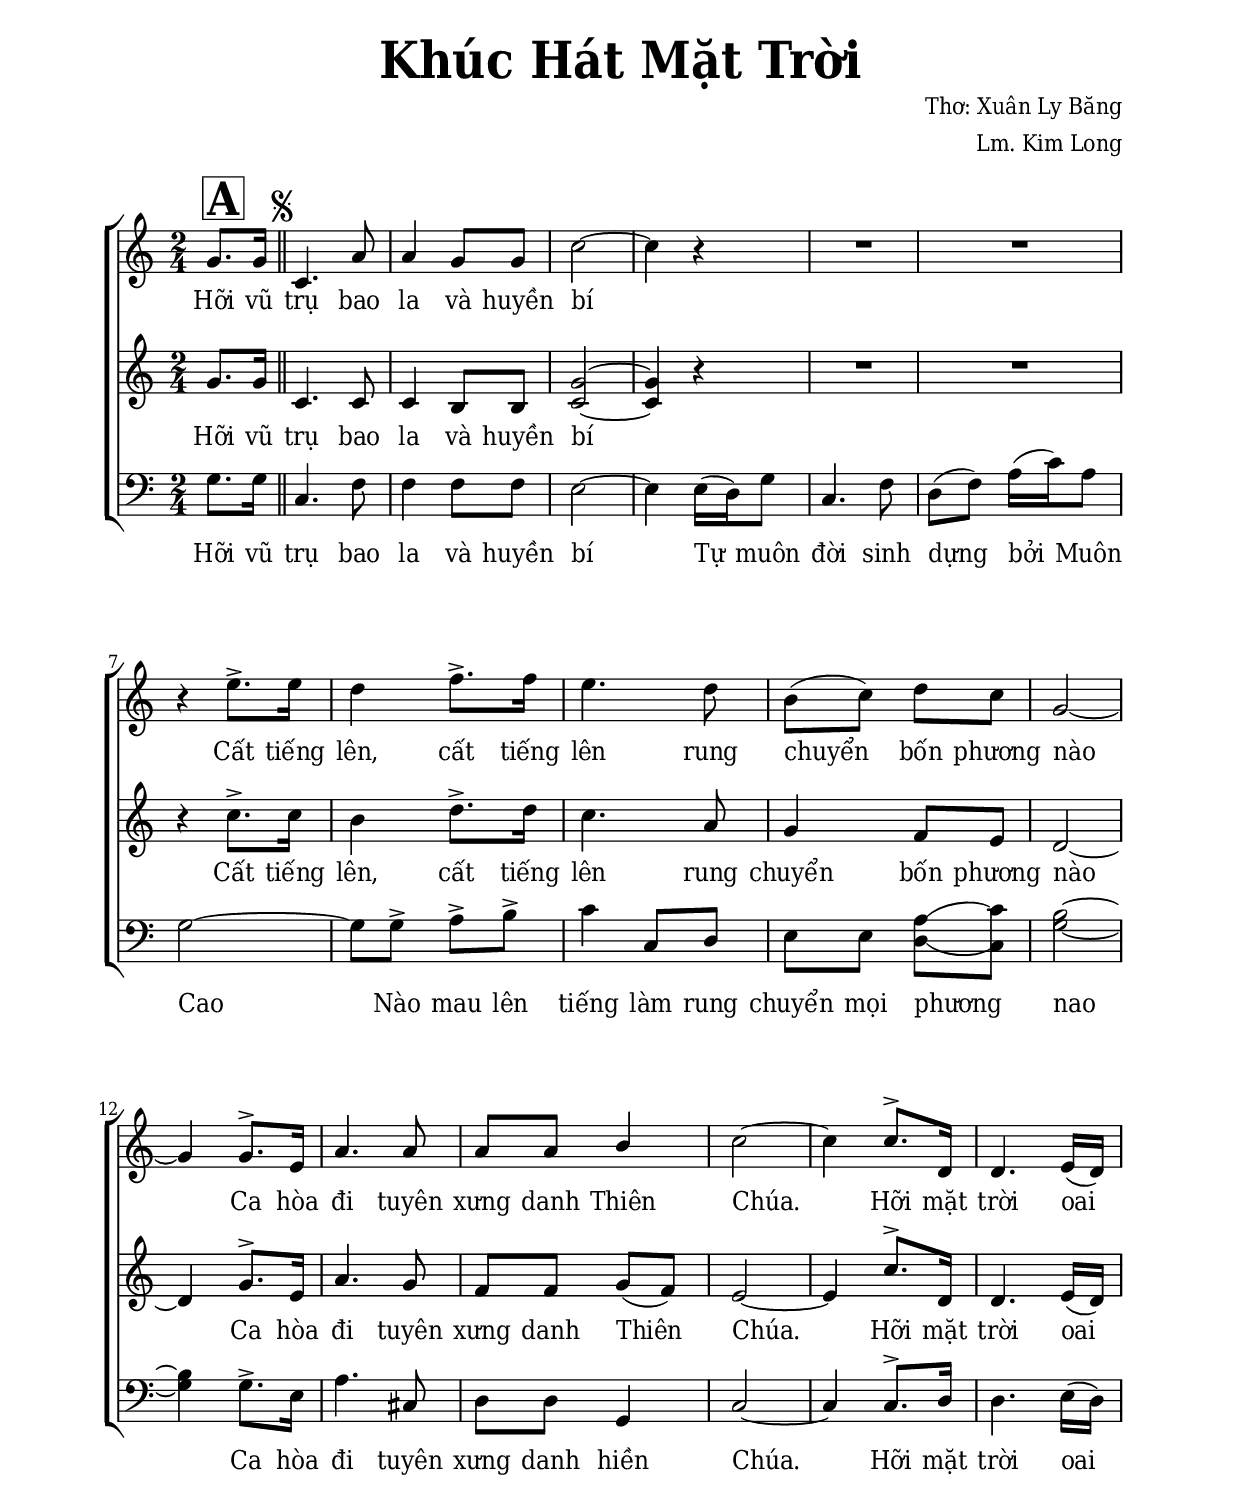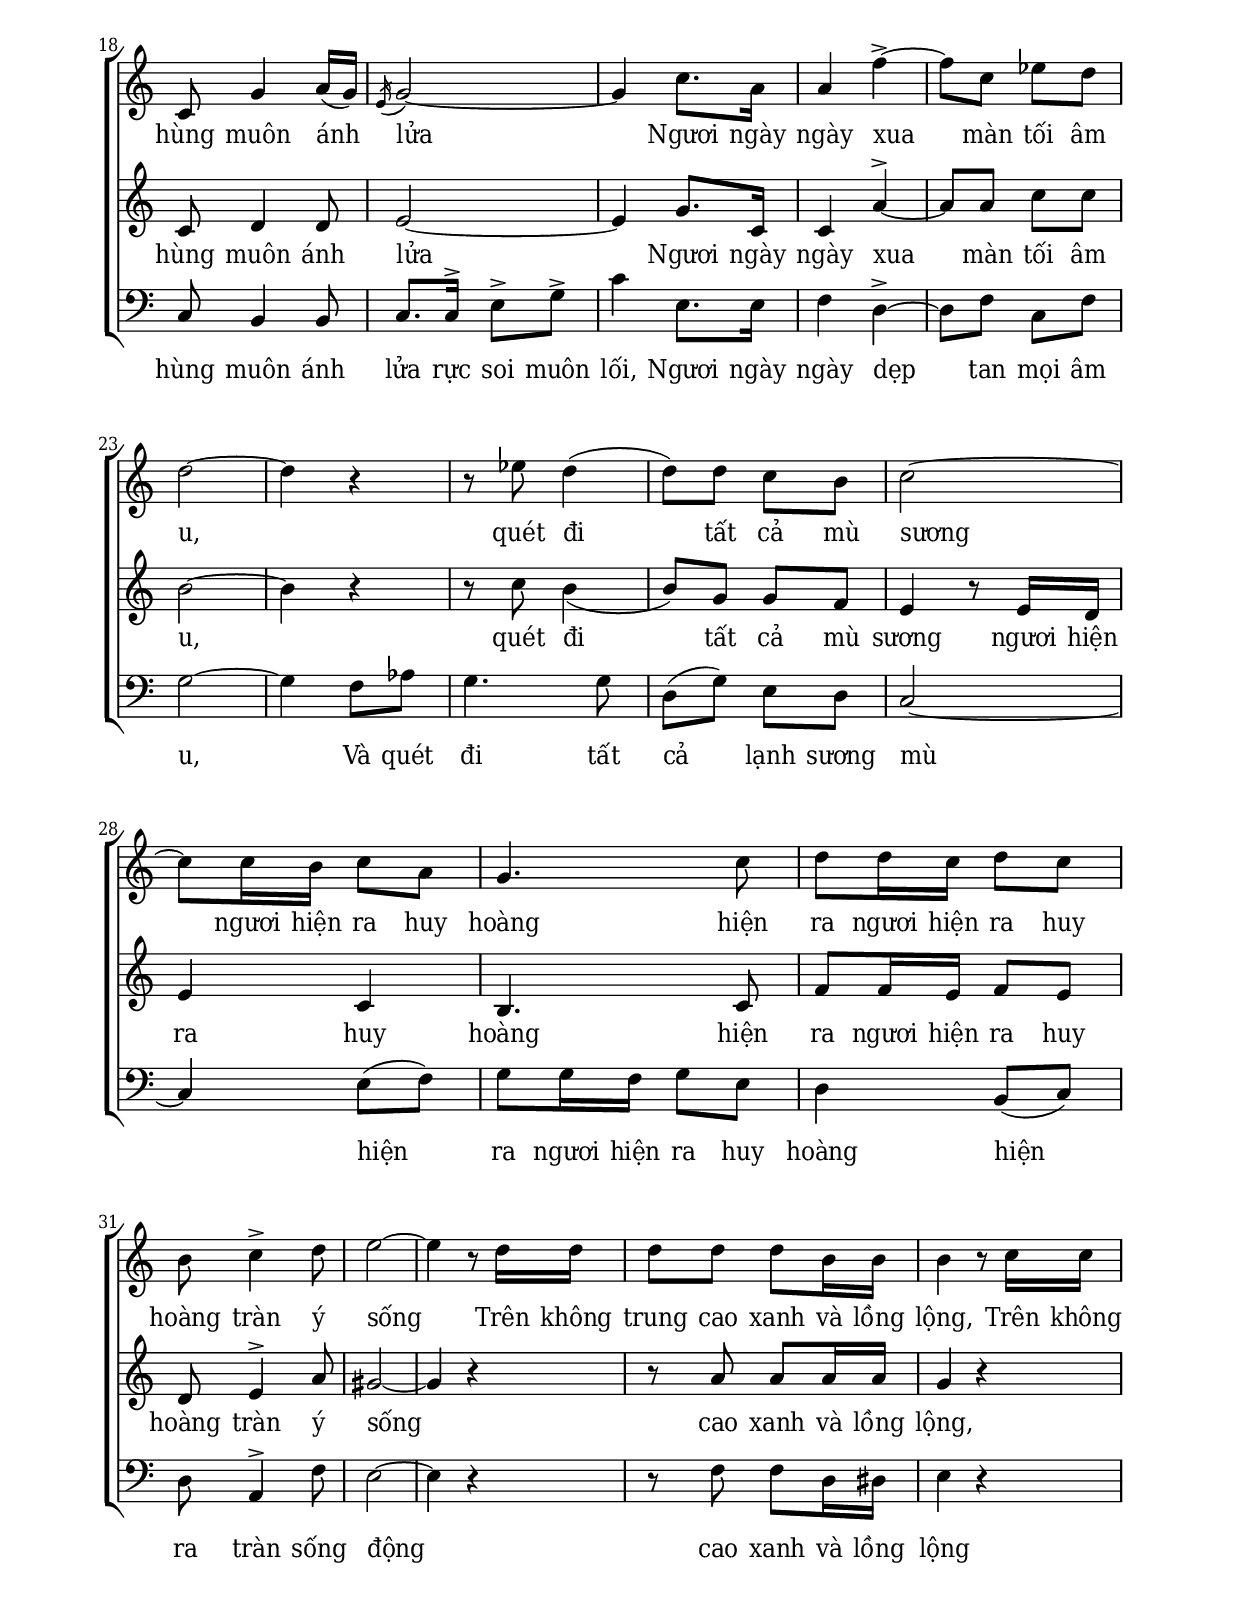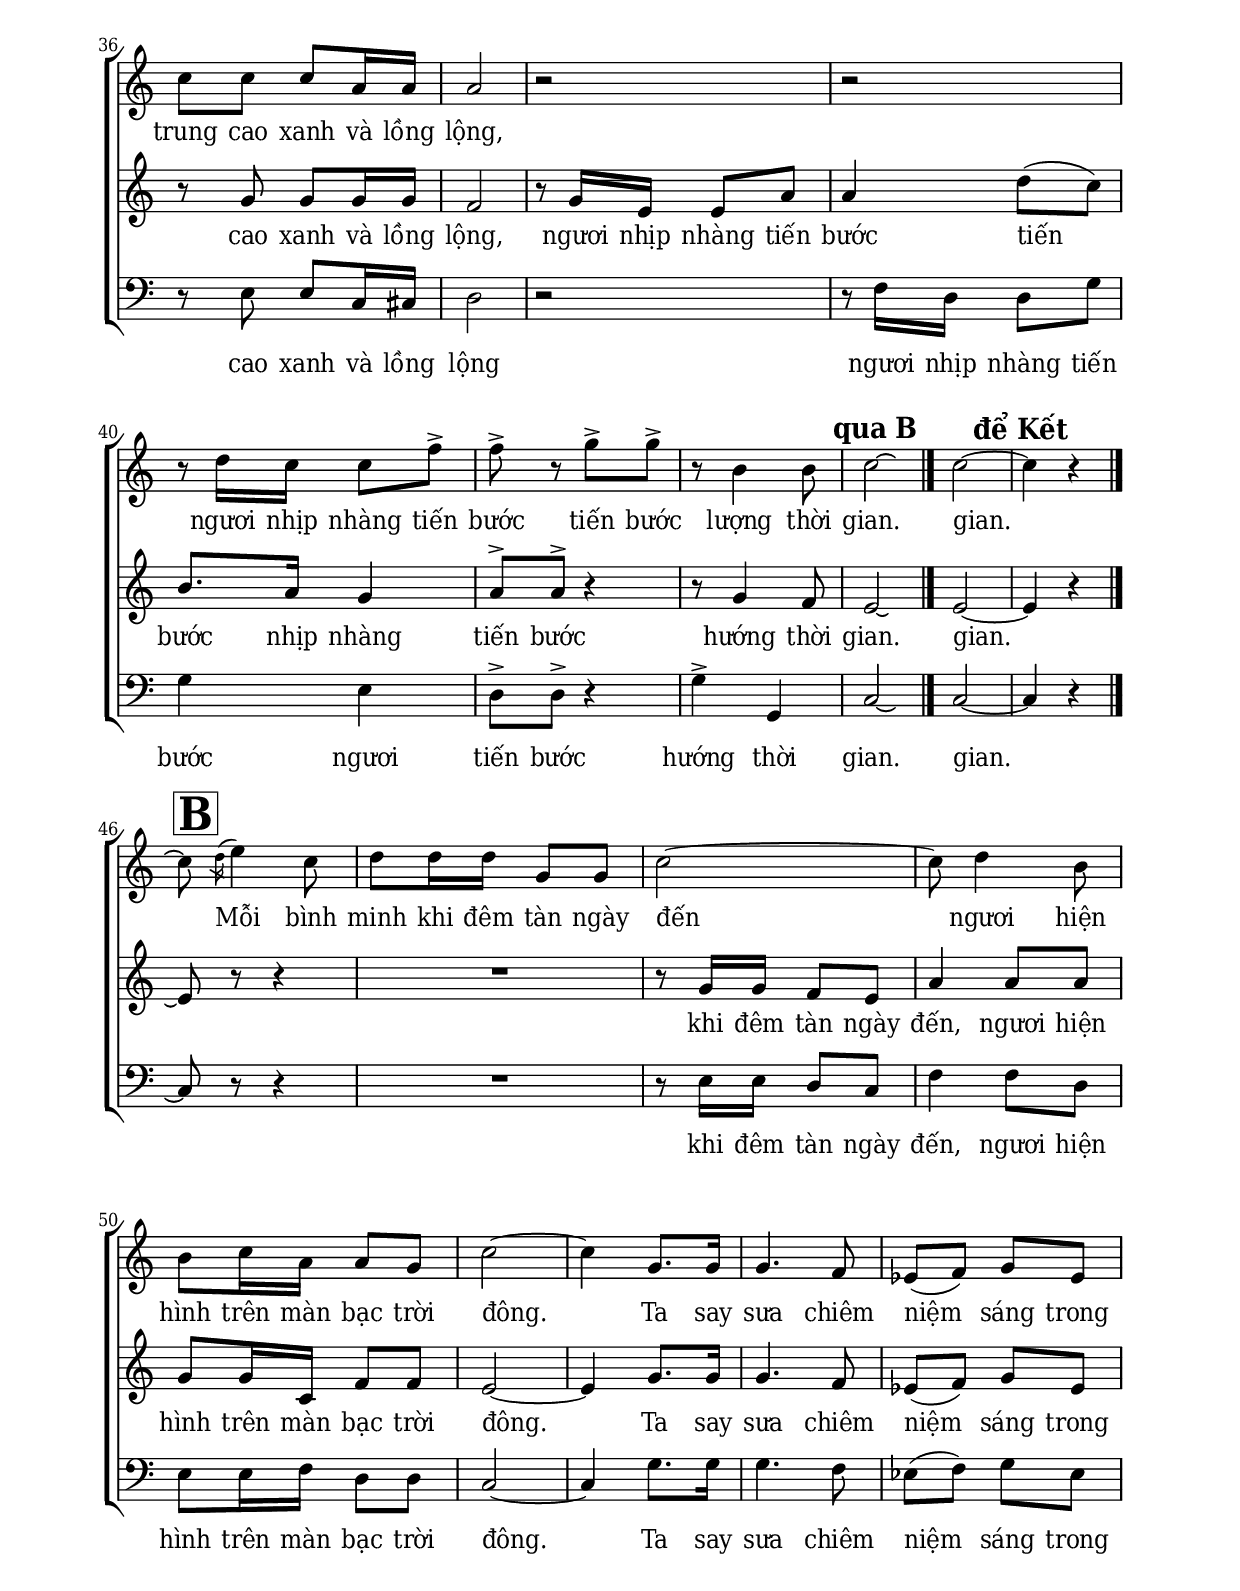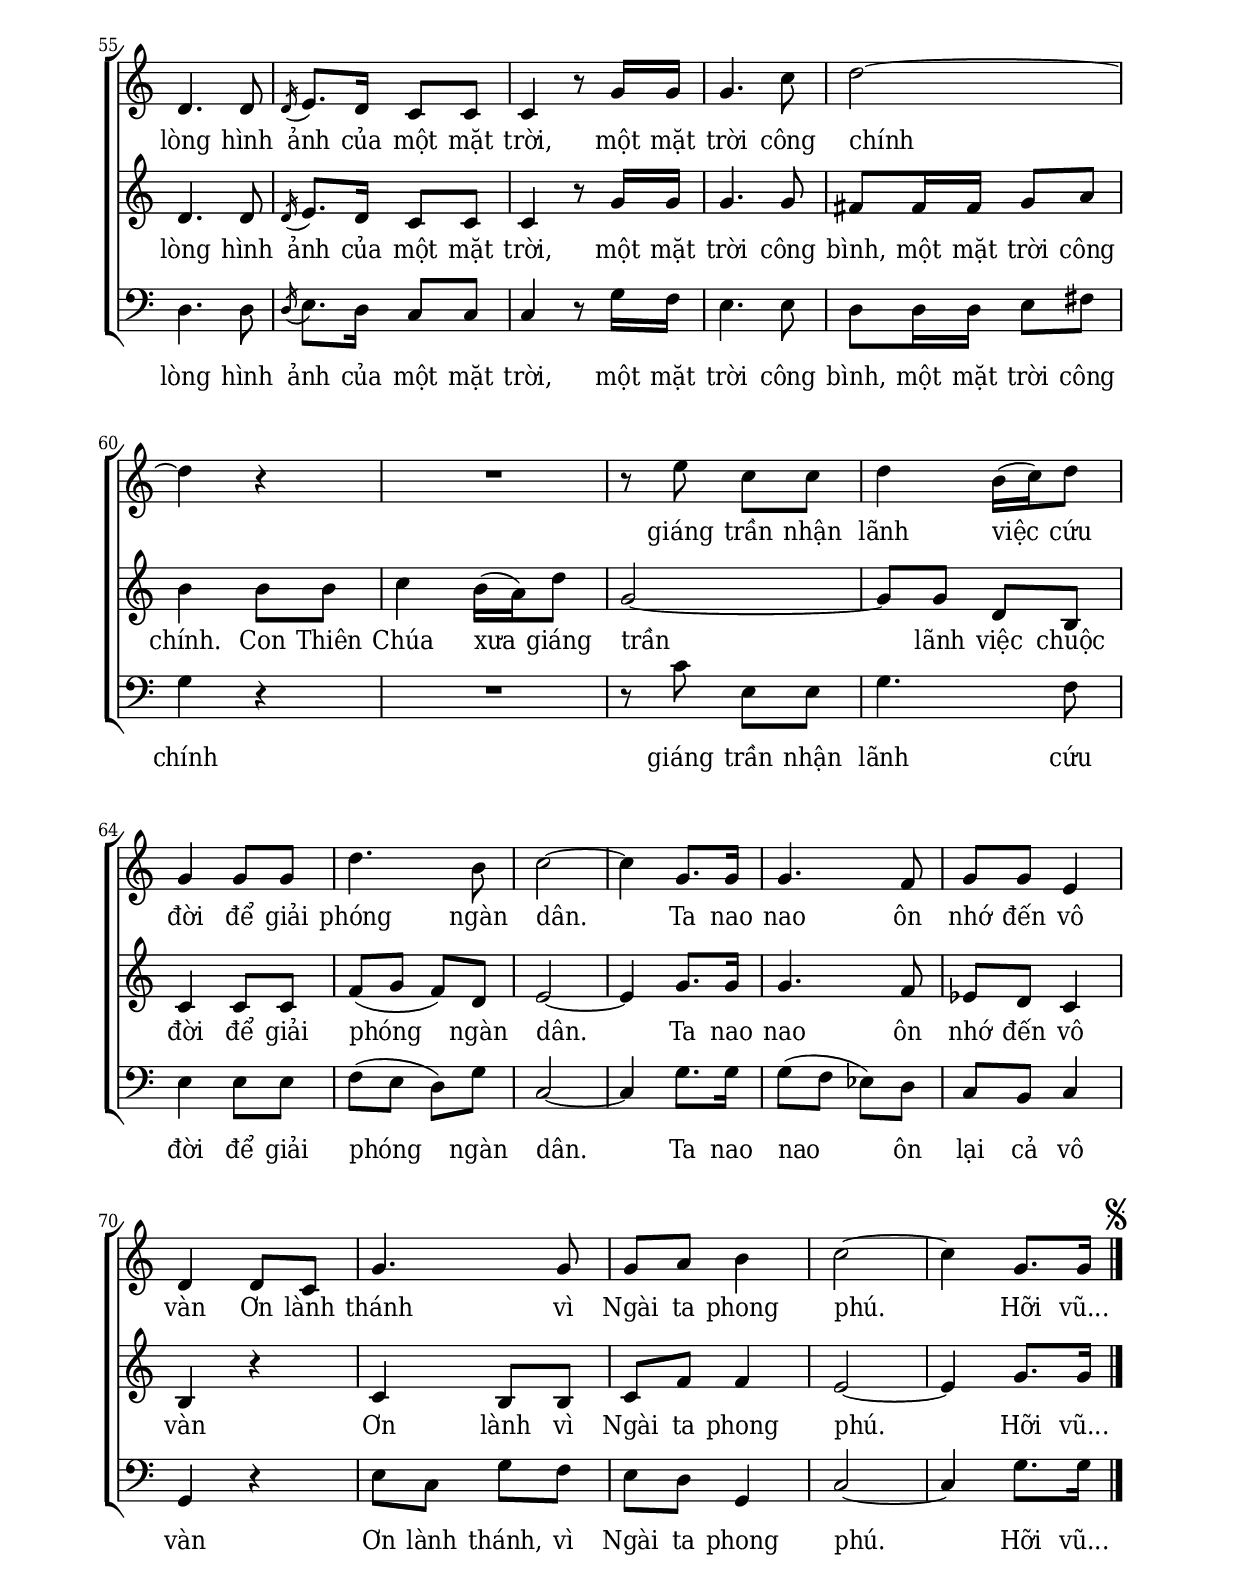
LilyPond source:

% Cài đặt chung\
\version "2.22.1"
\include "english.ly"

\header {
  title = \markup { \fontsize #3 "Khúc Hát Mặt Trời" }
  composer = "Thơ: Xuân Ly Băng"
  arranger = "Lm. Kim Long"
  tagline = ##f
}

% Nhạc phiên khúc
nhacPhienKhucSop = \relative c'' {
  \partial 4
  <>^\markup { \raise #1 \fontsize #6 \box \bold A }
  g8. g16 \bar "||"
  \once \override Score.RehearsalMark.font-size = #0.1
  \mark \markup { \musicglyph #"scripts.segno" }
  c,4. a'8 |
  a4 g8 g |
  c2 ~ |
  c4 r |
  R2
  R
  r4 e8. ^> e16 |
  d4 f8. ^> f16 |
  e4. d8 |
  b (c) d c |
  g2 ~ |
  g4 g8. ^> e16 |
  a4. a8 |
  a a \once \stemUp b4 |
  c2 ~ |
  c4 c8. ^> d,16 |
  d4. e16 (d) |
  c8 g'4
  a16 (g) |
  \slashedGrace {e16 (} g2) ~ |
  g4 c8. a16 |
  a4 f' ^> ~ |
  f8 c ef d |
  d2 ~ |
  d4 r |
  r8 ef8 d4 ^( |
  d8) d c b |
  c2 ^~ |
  c8 c16 b c8 a |
  g4. c8 |
  d d16 c d8 c |
  b c4 ^> d8 |
  e2 ~ |
  e4 r8 |
  d16 d |
  d8 d d b16 b |
  b4 r8 |
  c16 c |
  c8 c c a16 a |
  a2 |
  r2
  r
  r8 d16
  c c8 f ^> |
  f ^> r g ^>
  g ^> |
  r b,4 b8 |
  c2 \tweak extra-offset #'(2.5 . 0) \repeatTie
  \tweak extra-offset #'(-3 . 0)
  ^\markup { \fontsize #2 \bold "qua B" }
  \bar "|."
 
  c2
  \tweak extra-offset #'(2 . 0.5)
  ^\markup { \fontsize #2 \bold "để Kết" }
  ~ |
  c4 r \bar "|." \break
  
  <>^\markup { \raise #1 \fontsize #6 \box \bold B }
  c8 \repeatTie
  %^\tweak control-points #'((-2 . 3) (-1 . 3.1) (0 . 3.2) (1 . 2.4)) ( <> )
  \slashedGrace { \once \stemDown d16 ^(} e4
  ) c8 |
  d d16 d g,8 g |
  c2 ^~ |
  c8 d4 b8 |
  b c16 a a8 g |
  c2 ~ |
  c4 g8. g16 g4. f8 |
  ef8 (f) g ef |
  d4. d8 |
  \slashedGrace { d16 ( } e8.) d16 c8 c |
  c4 r8 g'16 g |
  g4. c8 |
  d2 ~ |
  d4 r |
  R2
  r8 e c c |
  d4 b16 (c) d8 |
  g,4 g8 g |
  d'4. b8 |
  c2 ~ |
  c4 g8. g16 |
  g4. f8 |
  g g e4 |
  d d8 c |
  g'4. g8 |
  g a b4 |
  c2 ~ |
  c4
  \stemNeutral
  g8. g16
  \once \override Score.RehearsalMark.font-size = #0.1
  \mark \markup { \musicglyph #"scripts.segno" }
  \bar "|."
}

nhacPhienKhucAlto = \relative c'' {
  \partial 4 g8. g16 |
  c,4. c8 |
  c4 b8 b |
  <g' c,>2 ~ |
  <g c,>4 r |
  R2
  R
  r4 c8. ^> c16 |
  b4 d8. ^> d16 |
  c4. a8 |
  g4 f8 e |
  d2 ~ |
  d4 g8. ^> e16 |
  a4. g8 |
  f f g (f) |
  e2 ~ |
  e4 c'8. ^> d,16 |
  d4. e16 (d) |
  c8 d4 d8 |
  e2 ~ |
  e4 g8. c,16 |
  c4 a' ^> ~ |
  a8 a c c |
  b2 ~ |
  b4 r |
  r8 c b4 _( |
  b8) g g f |
  e4 r8 e16 d |
  e4 c |
  b4. c8 |
  f8 f16 e f8 e |
  d e4 ^> a8 |
  gs2 ~ |
  gs4 r4 |
  r8 a a a16 a |
  g4 r |
  r8 g g g16 g |
  f2 |
  r8 g16 e e8 a |
  a4 d8 (c) |
  b8. a16 g4 |
  a8 ^> a ^> r4 |
  r8 g4 f8 |
  e2 \tweak extra-offset #'(2.5 . 0) \repeatTie |
  
  e2 ~ |
  e4 r
  
  e8 \repeatTie r r4 |
  R2
  r8
  g16 g f8 e |
  a4 a8 a |
  g g16 c, f8 f |
  e2 ~ |
  e4 g8. g16 g4. f8 |
  ef8 (f) g ef |
  d4. d8 |
  \slashedGrace { d16 ( } e8.) d16 c8 c |
  c4 r8 g'16 g |
  g4. g8 |
  fs fs16 fs g8 a |
  b4 b8 b
  c4 b16 (a) d8 |
  g,2 ~ |
  g8 g d b |
  c4 c8 c |
  f (g f) d |
  e2 ~ |
  e4 g8. g16 |
  g4. f8 |
  ef d c4 |
  b r |
  c b8 b |
  c f f4 |
  e2 ~ |
  e4 g8. g16
}

nhacPhienKhucBas = \relative c {
  \partial 4 g'8. g16 |
  c,4. f8 |
  f4 f8 f |
  e2 ~ |
  e4 e16 (d) g8 |
  c,4. f8 |
  d (f) a16 (c) a8 |
  g2 ~ |
  g8 g ^> a ^> b ^> |
  c4 c,8 d |
  e e <a\=1^( d,\=2_(> <c\=1) c,\=2)> |
  <b g>2 ~ |
  <b g>4 g8. ^> e16 |
  a4. cs,8 |
  d d g,4 |
  c2 ~ |
  c4 c8. ^> d16 |
  d4. e16 (d) |
  c8 b4 b8 |
  c8. c16 ^> e8 ^> g ^> |
  c4 e,8. e16 |
  f4 d ^> ~ |
  d8 f c f |
  g2 ~ |
  g4 f8 af |
  g4. g8 |
  d (g) e d |
  c2 ~ |
  c4 e8 (f) |
  g g16 f g8 e |
  d4 b8 (c) |
  d a4 ^> f'8 |
  e2 ~ |
  e4 r |
  r8 f f d16 ds |
  e4 r |
  r8 e e c16 cs |
  d2 |
  r |
  r8 f16 d d8 g |
  g4 e |
  d8 ^> d ^> r4 |
  g4 ^> g, |
  c2 \tweak extra-offset #'(2.5 . 0) \repeatTie
  
  c2 ~ |
  c4 r
  
  c8 \repeatTie r r4 |
  R2
  r8 e16 e d8 c |
  f4 f8 d |
  e e16 f d8 d |
  c2 ~ |
  c4 g'8. g16 |
  g4. f8 |
  ef (f) g ef |
  d4. d8 |
  \slashedGrace { d16 (} e8.) d16 c8 c |
  c4 r8 g'16 f |
  e4. e8 |
  d d16 d e8 fs |
  g4 r |
  R2
  r8 c e, e |
  g4. f8 |
  e4 e8 e |
  f (e d) g |
  c,2 ~ |
  c4 g'8. g16 |
  g8 (f ef) d |
  c b c4 |
  g r |
  e'8 c g' f |
  e d g,4 |
  c2 ~ |
  c4 g'8. g16
}

% Lời phiên khúc
loiPhienKhucSop = \lyrics {
  Hỡi vũ trụ bao la và huyền bí
  Cất tiếng lên, cất tiếng lên
  rung chuyển bốn phương nào
  Ca hòa đi tuyên xưng danh Thiên Chúa.
  Hỡi mặt trời oai hùng muôn ánh lửa
  Ngươi ngày ngày xua màn tối âm u,
  quét đi tất cả mù sương
  ngươi hiện ra huy hoàng
  hiện ra
  ngươi hiện ra huy hoàng
  tràn ý sống
  Trên không trung cao xanh và lồng lộng,
  Trên không trung cao xanh và lồng lộng,
  ngươi nhịp nhàng tiến bước
  tiến bước lượng thời gian.
  
  gian.
  
  _ Mỗi bình minh khi đêm tàn ngày đến
  ngươi hiện hình trên màn bạc trời đông.
  Ta say sưa chiêm niệm sáng trong lòng
  hình ảnh của một mặt trời,
  một mặt trời công chính
  giáng trần nhận lãnh việc cứu đời
  để giải phóng ngàn dân.
  Ta nao nao ôn nhớ đến vô vàn
  Ơn lành thánh
  vì Ngài ta phong phú.
  
  Hỡi vũ...
}

loiPhienKhucAlto = \lyrics {
  Hỡi vũ trụ bao la và huyền bí
  Cất tiếng lên, cất tiếng lên
  rung chuyển bốn phương nào
  Ca hòa đi tuyên xưng danh Thiên Chúa.
  Hỡi mặt trời oai hùng muôn ánh lửa
  Ngươi ngày ngày xua màn tối âm u,
  quét đi tất cả mù sương
  ngươi hiện ra huy hoàng
  hiện ra
  ngươi hiện ra huy hoàng
  tràn ý sống
  cao xanh và lồng lộng,
  cao xanh và lồng lộng,
  ngươi nhịp nhàng tiến bước
  tiến bước nhịp nhàng tiến bước hướng thời gian.
  
  gian.
  
  _ khi đêm tàn ngày đến,
  ngươi hiện hình trên màn bạc trời đông.
  Ta say sưa chiêm niệm sáng trong lòng
  hình ảnh của một mặt trời,
  một mặt trời công bình,
  một mặt trời công chính.
  Con Thiên Chúa xưa giáng trần
  lãnh việc chuộc đời
  để giải phóng ngàn dân.
  Ta nao nao ôn nhớ đến vô vàn
  Ơn lành 
  vì Ngài ta phong phú.
  
  Hỡi vũ...
}

loiPhienKhucBas = \lyrics {
  \override LyricText.extra-offset = #'(0 . -1)
  Hỡi vũ trụ bao la và huyền bí
  Tự muôn đời sinh dựng bởi Muôn Cao
  Nào mau lên tiếng làm rung chuyển mọi phương nao
  Ca hòa đi tuyên xưng danh hiền Chúa.
  Hỡi mặt trời oai hùng muôn ánh lửa rực soi muôn lối,
  Ngươi ngày ngày dẹp tan mọi âm u,
  Và quét đi tất cả lạnh sương mù
  hiện ra ngươi hiện ra huy hoàng
  hiện ra tràn sống động
  cao xanh và lồng lộng
  cao xanh và lồng lộng
  ngươi nhịp nhàng tiến bước
  ngươi tiến bước hướng thời gian.
  
  gian.
  
  _ khi đêm tàn ngày đến,
  ngươi hiện hình trên màn bạc trời đông.
  Ta say sưa chiêm niệm sáng trong lòng
  hình ảnh của một mặt trời,
  một mặt trời công bình,
  một mặt trời công chính
  giáng trần nhận lãnh cứu đời
  để giải phóng ngàn dân.
  Ta nao nao ôn lại cả vô vàn
  Ơn lành thánh, vì Ngài ta phong phú.
  Hỡi vũ...
}

% Dàn trang
\paper {
  #(set-paper-size "a4")
  top-margin = 15\mm
  bottom-margin = 20\mm
  left-margin = 20\mm
  right-margin = 20\mm
  indent = #0
  #(define fonts
	 (make-pango-font-tree "Deja Vu Serif Condensed"
	 		       "Deja Vu Serif Condensed"
			       "Deja Vu Serif Condensed"
			       (/ 20 20)))
  print-page-number = ##f
  system-system-spacing = #'((basic-distance . 13)
                             (minimum-distance . 13)
                             (padding . 2))
  score-system-spacing = #'((basic-distance . 13)
                             (minimum-distance . 13)
                             (padding . 2))
  %page-count = 3
}

TongNhip = {
  \key c \major \time 2/4
  \set Timing.beamExceptions = #'()
  \set Timing.baseMoment = #(ly:make-moment 1/4)
}

% Đổi kích thước nốt cho bè phụ
notBePhu =
#(define-music-function (font-size music) (number? ly:music?)
   (for-some-music
     (lambda (m)
       (if (music-is-of-type? m 'rhythmic-event)
           (begin
             (set! (ly:music-property m 'tweaks)
                   (cons `(font-size . ,font-size)
                         (ly:music-property m 'tweaks)))
             #t)
           #f))
     music)
   music)

\score {
  \new ChoirStaff <<
    \new Staff <<
      \new Voice = "beSop" {
        \clef treble \TongNhip \nhacPhienKhucSop
      }
      \new Lyrics \lyricsto "beSop" \loiPhienKhucSop
      >>
    \new Staff <<
      \new Voice = "beAlto" {
        \clef treble \TongNhip \nhacPhienKhucAlto
      }
      \new Lyrics \lyricsto beAlto \loiPhienKhucAlto
    >>
    \new Staff <<
      \new Voice = "beBass" {
        \clef bass \TongNhip \nhacPhienKhucBas
      }
      \new Lyrics \lyricsto beBass \loiPhienKhucBas
    >>
  >>
  \layout {
    %\override Lyrics.LyricText.font-size = #+2
    \override Lyrics.LyricSpace.minimum-distance = #1
  } 
}
